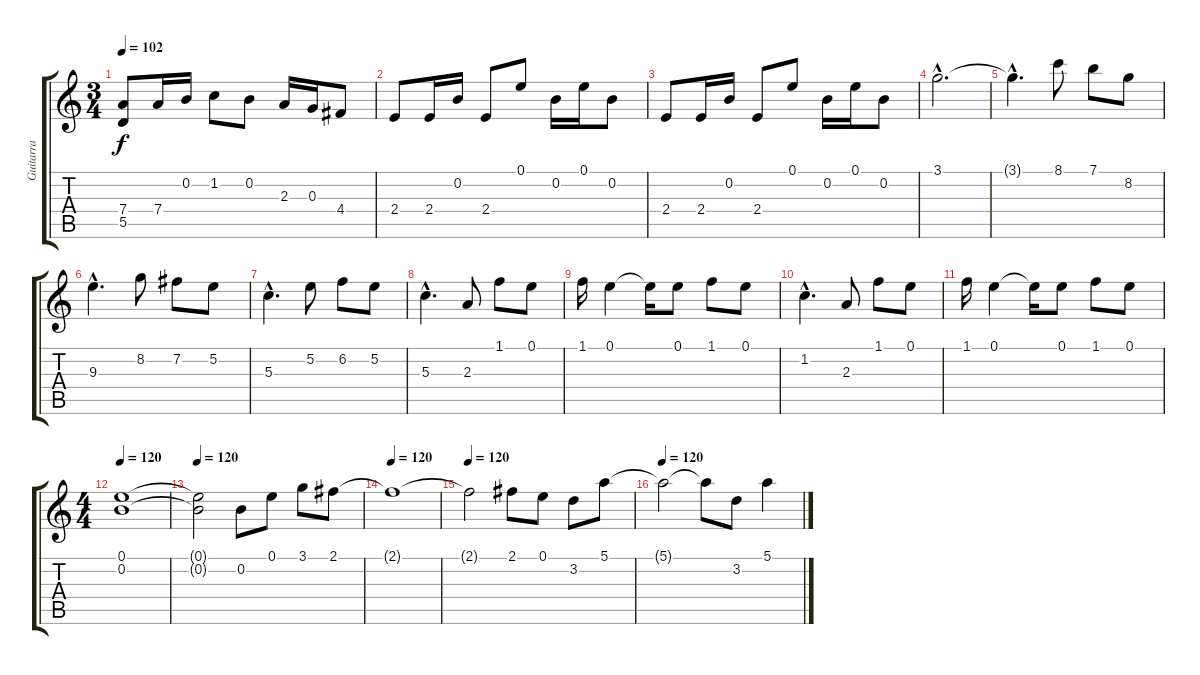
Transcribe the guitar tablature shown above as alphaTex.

\track ("Guitarra" "Guitarra") {instrument electricguitarjazz}
\staff {score tabs}
\tuning (E4 B3 G3 D3 A2 E2) {hide}
\ts (3 4)
\tempo 102
\clef g2
\ks c
(7.4{t} 5.5{t}).8{dy f} 7.4.16 0.2.16 1.2.8 0.2.8 2.3.16 0.3.16 4.4.8 |
2.4.8 2.4.16 0.2.16 2.4.8 0.1.8 0.2.16 0.1.16 0.2.8 |
2.4.8 2.4.16 0.2.16 2.4.8 0.1.8 0.2.16 0.1.16 0.2.8 |
3.1{hac}.2{d} |
3.1{hac t}.4{d} 8.1.8 7.1.8 8.2.8 |
9.3{hac}.4{d} 8.2.8 7.2.8 5.2.8 |
5.3{hac}.4{d} 5.2.8 6.2.8 5.2.8 |
5.3{hac}.4{d} 2.3.8 1.1.8 0.1.8 |
1.1.16 0.1.4 0.1{t}.16 0.1.8 1.1.8 0.1.8 |
1.2{hac}.4{d} 2.3.8 1.1.8 0.1.8 |
1.1.16 0.1.4 0.1{t}.16 0.1.8 1.1.8 0.1.8 |
\ts (4 4)
\tempo 120
(0.1 0.2).1 |
\tempo 120
(0.1{t} 0.2{t}).2 0.2.8 0.1.8 3.1.8 2.1.8 |
\tempo 120
2.1{t}.1 |
\tempo 120
2.1{t}.2 2.1.8 0.1.8 3.2.8 5.1.8 |
\tempo 120
5.1{t}.2 5.1{t}.8 3.2.8 5.1.4
